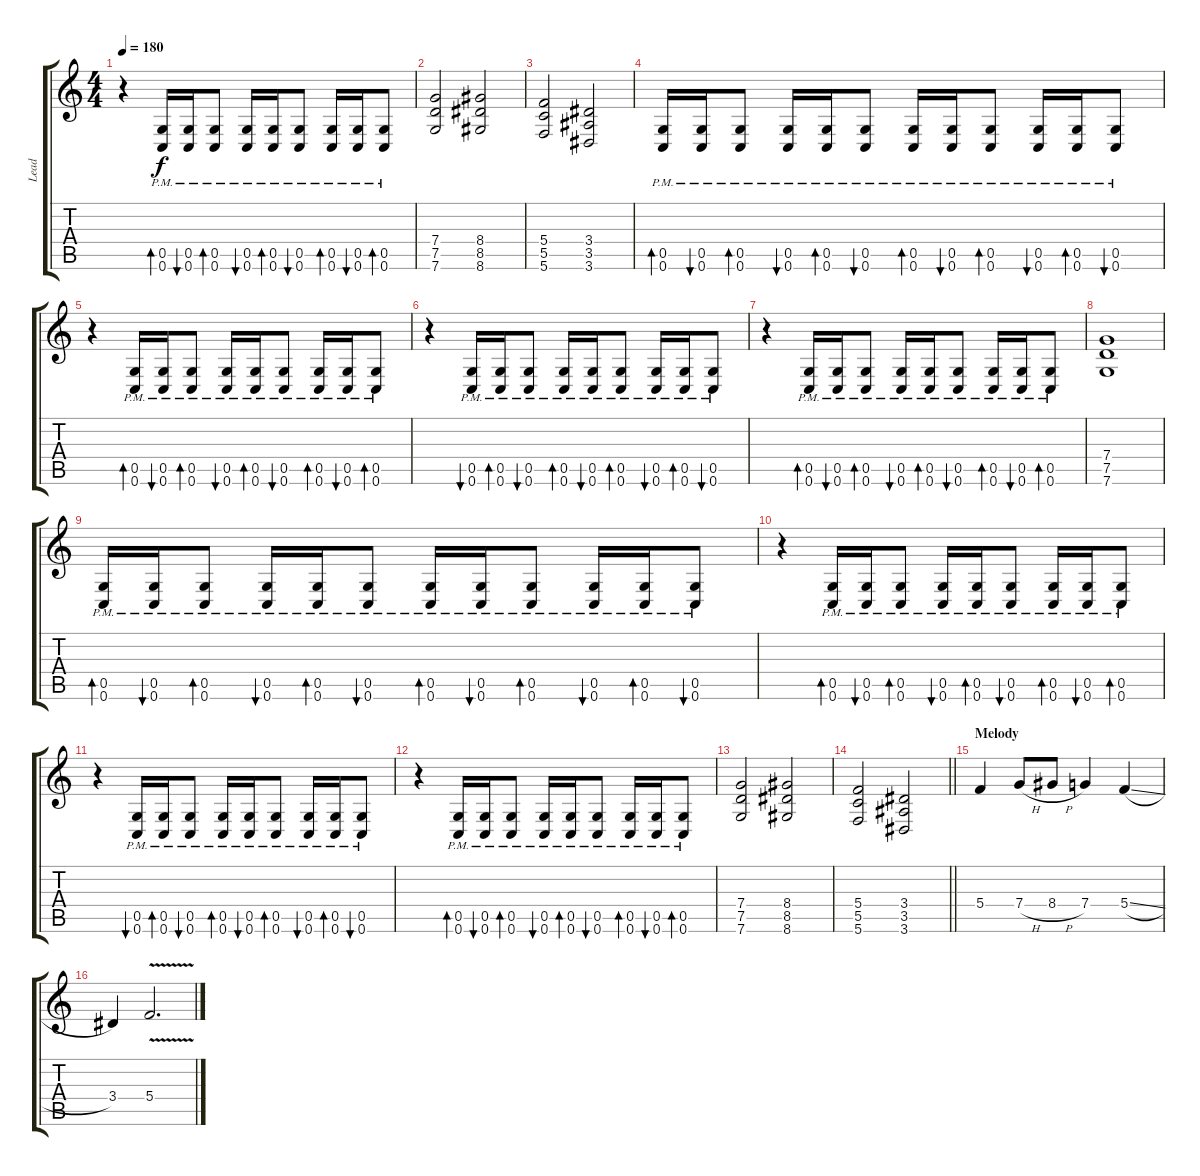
\track ("Lead" "Lead") {instrument distortionguitar}
\staff {score tabs}
\tuning (D4 A3 F3 C3 G2 C2) {hide}
\ts (4 4)
\tempo 180
\clef g2
\ks c
r.4{dy f} (0.5{pm} 0.6{pm}).16{bd 60} (0.5{pm} 0.6{pm}).16{bu 60} (0.5{pm} 0.6{pm}).8{bd 60} (0.5{pm} 0.6{pm}).16{bu 60} (0.5{pm} 0.6{pm}).16{bd 60} (0.5{pm} 0.6{pm}).8{bu 60} (0.5{pm} 0.6{pm}).16{bd 60} (0.5{pm} 0.6{pm}).16{bu 60} (0.5{pm} 0.6{pm}).8{bd 60} |
(7.4 7.5 7.6).2 (8.4 8.5 8.6).2 |
(5.4 5.5 5.6).2 (3.4 3.5 3.6).2 |
(0.5{pm} 0.6{pm}).16{bd 60} (0.5{pm} 0.6{pm}).16{bu 60} (0.5{pm} 0.6{pm}).8{bd 60} (0.5{pm} 0.6{pm}).16{bu 60} (0.5{pm} 0.6{pm}).16{bd 60} (0.5{pm} 0.6{pm}).8{bu 60} (0.5{pm} 0.6{pm}).16{bd 60} (0.5{pm} 0.6{pm}).16{bu 60} (0.5{pm} 0.6{pm}).8{bd 60} (0.5{pm} 0.6{pm}).16{bu 60} (0.5{pm} 0.6{pm}).16{bd 60} (0.5{pm} 0.6{pm}).8{bu 60} |
r.4 (0.5{pm} 0.6{pm}).16{bd 60} (0.5{pm} 0.6{pm}).16{bu 60} (0.5{pm} 0.6{pm}).8{bd 60} (0.5{pm} 0.6{pm}).16{bu 60} (0.5{pm} 0.6{pm}).16{bd 60} (0.5{pm} 0.6{pm}).8{bu 60} (0.5{pm} 0.6{pm}).16{bd 60} (0.5{pm} 0.6{pm}).16{bu 60} (0.5{pm} 0.6{pm}).8{bd 60} |
r.4 (0.5{pm} 0.6{pm}).16{bu 60} (0.5{pm} 0.6{pm}).16{bd 60} (0.5{pm} 0.6{pm}).8{bu 60} (0.5{pm} 0.6{pm}).16{bd 60} (0.5{pm} 0.6{pm}).16{bu 60} (0.5{pm} 0.6{pm}).8{bd 60} (0.5{pm} 0.6{pm}).16{bu 60} (0.5{pm} 0.6{pm}).16{bd 60} (0.5{pm} 0.6{pm}).8{bu 60} |
r.4 (0.5{pm} 0.6{pm}).16{bd 60} (0.5{pm} 0.6{pm}).16{bu 60} (0.5{pm} 0.6{pm}).8{bd 60} (0.5{pm} 0.6{pm}).16{bu 60} (0.5{pm} 0.6{pm}).16{bd 60} (0.5{pm} 0.6{pm}).8{bu 60} (0.5{pm} 0.6{pm}).16{bd 60} (0.5{pm} 0.6{pm}).16{bu 60} (0.5{pm} 0.6{pm}).8{bd 60} |
(7.4 7.5 7.6).1 |
(0.5{pm} 0.6{pm}).16{bd 60} (0.5{pm} 0.6{pm}).16{bu 60} (0.5{pm} 0.6{pm}).8{bd 60} (0.5{pm} 0.6{pm}).16{bu 60} (0.5{pm} 0.6{pm}).16{bd 60} (0.5{pm} 0.6{pm}).8{bu 60} (0.5{pm} 0.6{pm}).16{bd 60} (0.5{pm} 0.6{pm}).16{bu 60} (0.5{pm} 0.6{pm}).8{bd 60} (0.5{pm} 0.6{pm}).16{bu 60} (0.5{pm} 0.6{pm}).16{bd 60} (0.5{pm} 0.6{pm}).8{bu 60} |
r.4 (0.5{pm} 0.6{pm}).16{bd 60} (0.5{pm} 0.6{pm}).16{bu 60} (0.5{pm} 0.6{pm}).8{bd 60} (0.5{pm} 0.6{pm}).16{bu 60} (0.5{pm} 0.6{pm}).16{bd 60} (0.5{pm} 0.6{pm}).8{bu 60} (0.5{pm} 0.6{pm}).16{bd 60} (0.5{pm} 0.6{pm}).16{bu 60} (0.5{pm} 0.6{pm}).8{bd 60} |
r.4 (0.5{pm} 0.6{pm}).16{bu 60} (0.5{pm} 0.6{pm}).16{bd 60} (0.5{pm} 0.6{pm}).8{bu 60} (0.5{pm} 0.6{pm}).16{bd 60} (0.5{pm} 0.6{pm}).16{bu 60} (0.5{pm} 0.6{pm}).8{bd 60} (0.5{pm} 0.6{pm}).16{bu 60} (0.5{pm} 0.6{pm}).16{bd 60} (0.5{pm} 0.6{pm}).8{bu 60} |
r.4 (0.5{pm} 0.6{pm}).16{bd 60} (0.5{pm} 0.6{pm}).16{bu 60} (0.5{pm} 0.6{pm}).8{bd 60} (0.5{pm} 0.6{pm}).16{bu 60} (0.5{pm} 0.6{pm}).16{bd 60} (0.5{pm} 0.6{pm}).8{bu 60} (0.5{pm} 0.6{pm}).16{bd 60} (0.5{pm} 0.6{pm}).16{bu 60} (0.5{pm} 0.6{pm}).8{bd 60} |
(7.4 7.5 7.6).2 (8.4 8.5 8.6).2 |
\barLineRight lightlight
(5.4 5.5 5.6).2 (3.4 3.5 3.6).2 |
\section ("" "Melody")
5.4.4 7.4{h}.8 8.4{h}.8 7.4.4 5.4{sl}.4 |
3.4.4 5.4{v}.2{d}
